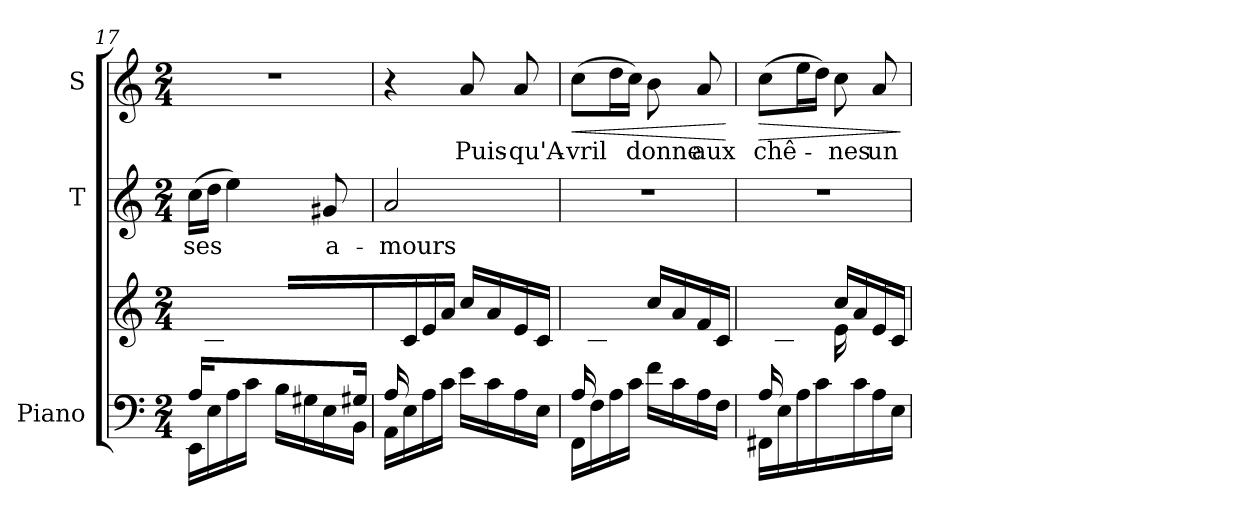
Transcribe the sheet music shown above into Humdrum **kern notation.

**kern	**kern	**kern	**text	**kern	**text	**dynam
*part3	*part3	*part2	*part2	*part1	*part1	*part1
*staff4	*staff3	*staff2	*staff2	*staff1	*staff1	*staff1
*I"Piano	*	*I"T	*	*I"S	*	*
*I'Pno.	*	*I'T	*	*I'S	*	*
!!LO:PB:g=z
*clefF4	*clefG2	*clefG2	*	*	*	*
*k[]	*k[]	*k[]	*	*k[]	*	*
*C:	*C:	*C:	*	*C:	*	*
*M2/4	*M2/4	*M2/4	*	*M2/4	*	*
=17	=17	=17	=17	=17	=17	=17
*^	*	*	*	*	*	*
16A/LL	16EE\LL	16ryy	(16cc\LL	ses	2r	.	.
4.ryy	16E\	16c/	16dd\JJ	.	.	.	.
.	16A\	16e/	4ee\)	.	.	.	.
.	16c\JJ	16a/JJ	.	.	.	.	.
.	16B\LL	16g#X/LL	.	.	.	.	.
.	16G#X\	16e/	.	.	.	.	.
.	16E\	16d/	8g#X/	a-	.	.	.
16G#X/JJ	16BB\JJ	16ryy	.	.	.	.	.
=18	=18	=18	=18	=18	=18	=18	=18
16A/LL	16AA\LL	16ryy	2a/	-mours	4r	.	.
4..ryy	16E\	16c/	.	.	.	.	.
.	16A\	16e/	.	.	.	.	.
.	16c\JJ	16a/JJ	.	.	.	.	.
.	16e\LL	16cc/LL	.	.	8a/	Puis-	.
.	16c\	16a/	.	.	.	.	.
.	16A\	16e/	.	.	8a/	-qu'A-	.
.	16E\JJ	16c/JJ	.	.	.	.	.
=19	=19	=19	=19	=19	=19	=19	=19
!	!	!	!	!	!	!	!LO:HP:b
16A/LL	16FF\LL	16ryy	2r	.	(8cc\L	-vril	<
4..ryy	16F\	16c/	.	.	.	.	.
.	16A\	16f/	.	.	16dd\L	.	.
.	16c\JJ	16a/JJ	.	.	16cc\JJ)	.	.
.	16f\LL	16cc/LL	.	.	8b\	donne	.
.	16c\	16a/	.	.	.	.	.
.	16A\	16f/	.	.	8a/	aux	.
.	16F\JJ	16c/JJ	.	.	.	.	.
*v	*v	*	*	*	*	*	*
.	.	.	.	.	.	[
=20	=20	=20	=20	=20	=20	=20
*^	*^	*	*	*	*	*
!	!	!	!	!	!	!	!	!LO:HP:b
16A/LL	16FF#X\LL	16ryy	4ryy	2r	.	(8cc\L	chê-	>
4..ryy	16E\	16c/	.	.	.	.	.	.
.	16A\	16e/	.	.	.	16ee\L	.	.
.	16c\JJ	16a/JJ	.	.	.	16dd\JJ)	.	.
.	16ryy	16cc/LL	16e\LL	.	.	8cc\	-nes	.
.	16c\	16a/	8.ryy	.	.	.	.	.
.	16A\	16e/	.	.	.	8a/	un	.
.	16E\JJ	16c/JJ	.	.	.	.	.	.
*v	*v	*	*	*	*	*	*	*
*	*v	*v	*	*	*	*	*
.	.	.	.	.	.	]
=	=	=	=	=	=	=
*-	*-	*-	*-	*-	*-	*-
